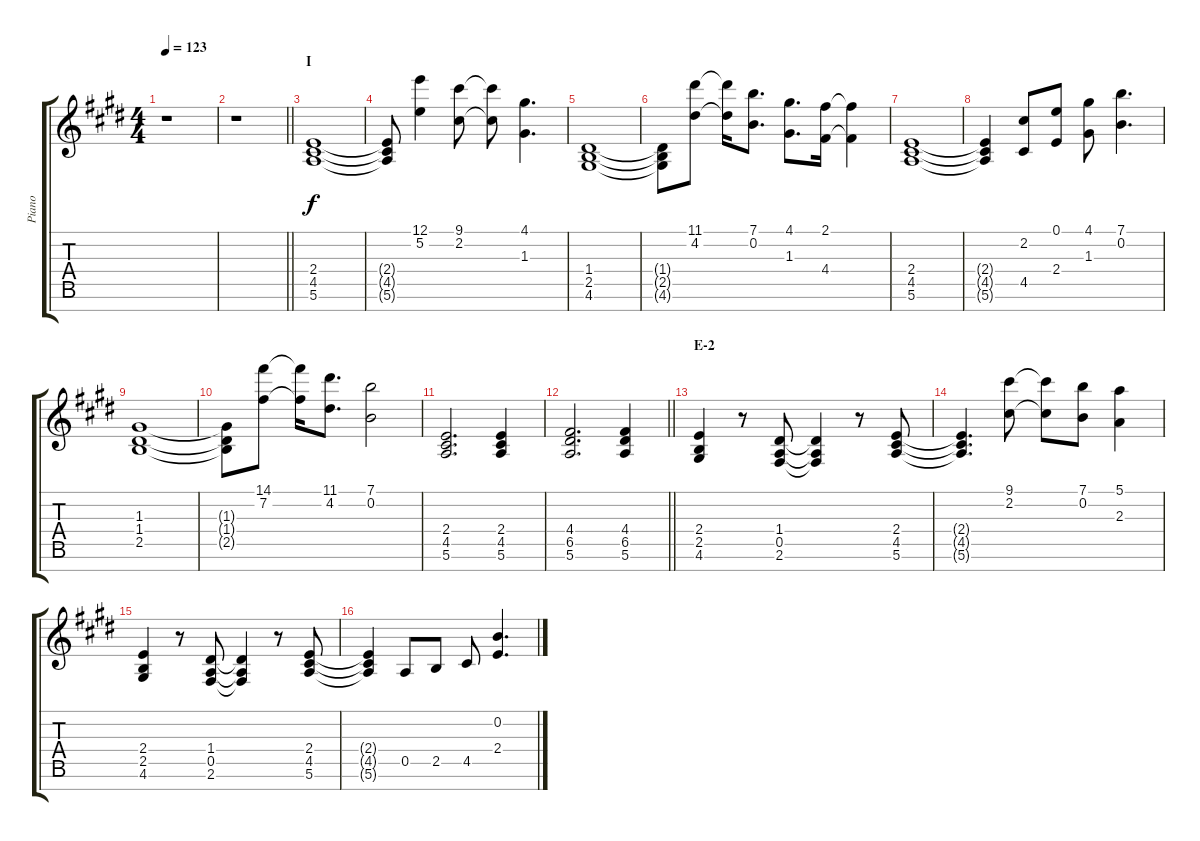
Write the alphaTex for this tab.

\track ("Piano" "Piano") {instrument acousticgrandpiano}
\staff {score tabs}
\tuning (E5 B4 G4 D4 A3 E3 B2) {hide}
\ts (4 4)
\tempo 123
\clef g2
\ks e
r.1{dy f} |
\barLineRight lightlight
r.1 |
\section ("" "I")
(2.4 4.5 5.6).1 |
(2.4{t} 4.5{t} 5.6{t}).8 (12.1 5.2).4 (9.1 2.2).8 (9.1{t} 2.2{t}).8 (4.1 1.3).4{d} |
(1.4 2.5 4.6).1 |
(1.4{t} 2.5{t} 4.6{t}).8 (11.1 4.2).8 (11.1{t} 4.2{t}).16 (7.1 0.2).8{d} (4.1 1.3).8{d} (2.1 4.4).16 (2.1{t} 4.4{t}).4 |
(2.4 4.5 5.6).1 |
(2.4{t} 4.5{t} 5.6{t}).4 (2.2 4.5).8 (0.1 2.4).8 (4.1 1.3).8 (7.1 0.2).4{d} |
(1.3 1.4 2.5).1 |
(1.3{t} 1.4{t} 2.5{t}).8 (14.1 7.2).8 (14.1{t} 7.2{t}).16 (11.1 4.2).8{d} (7.1 0.2).2 |
(2.4 4.5 5.6).2{d} (2.4 4.5 5.6).4 |
\barLineRight lightlight
(4.4 6.5 5.6).2{d} (4.4 6.5 5.6).4 |
\section ("" "E-2")
(2.4 2.5 4.6).4 r.8 (1.4 0.5 2.6).8 (1.4{t} 0.5{t} 2.6{t}).4 r.8 (2.4 4.5 5.6).8 |
(2.4{t} 4.5{t} 5.6{t}).4{d} (9.1 2.2).8 (9.1{t} 2.2{t}).8 (7.1 0.2).8 (5.1 2.3).4 |
(2.4 2.5 4.6).4 r.8 (1.4 0.5 2.6).8 (1.4{t} 0.5{t} 2.6{t}).4 r.8 (2.4 4.5 5.6).8 |
(2.4{t} 4.5{t} 5.6{t}).4 0.5.8 2.5.8 4.5.8 (0.2 2.4).4{d}
